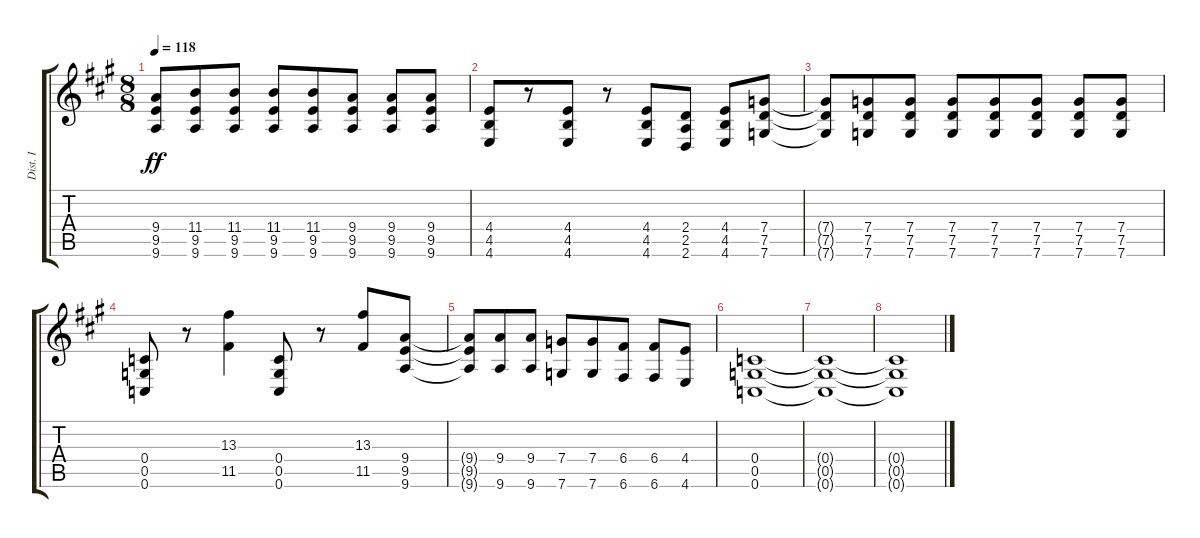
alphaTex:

\track ("Dist. I" "Dist. I") {instrument distortionguitar}
\staff {score tabs}
\tuning (D4 A3 F3 C3 G2 C2) {hide}
\ts (8 8)
\tempo 118
\clef g2
\ks a
(9.4{t} 9.5{t} 9.6{t}).8{dy ff} (11.4 9.5 9.6).8 (11.4 9.5 9.6).8 (11.4 9.5 9.6).8 (11.4 9.5 9.6).8 (9.4 9.5 9.6).8 (9.4 9.5 9.6).8 (9.4 9.5 9.6).8 |
(4.4 4.5 4.6).8 r.8 (4.4 4.5 4.6).8 r.8 (4.4 4.5 4.6).8 (2.4 2.5 2.6).8 (4.4 4.5 4.6).8 (7.4 7.5 7.6).8 |
(7.4{t} 7.5{t} 7.6{t}).8 (7.4 7.5 7.6).8 (7.4 7.5 7.6).8 (7.4 7.5 7.6).8 (7.4 7.5 7.6).8 (7.4 7.5 7.6).8 (7.4 7.5 7.6).8 (7.4 7.5 7.6).8 |
(0.4 0.5 0.6).8 r.8 (13.3 11.5).4 (0.4 0.5 0.6).8 r.8 (13.3 11.5).8 (9.4 9.5 9.6).8 |
(9.4{t} 9.5{t} 9.6{t}).8 (9.4 9.6).8 (9.4 9.6).8 (7.4 7.6).8 (7.4 7.6).8 (6.4 6.6).8 (6.4 6.6).8 (4.4 4.6).8 |
(0.4 0.5 0.6).1 |
(0.4{t} 0.5{t} 0.6{t}).1 |
(0.4{t} 0.5{t} 0.6{t}).1
